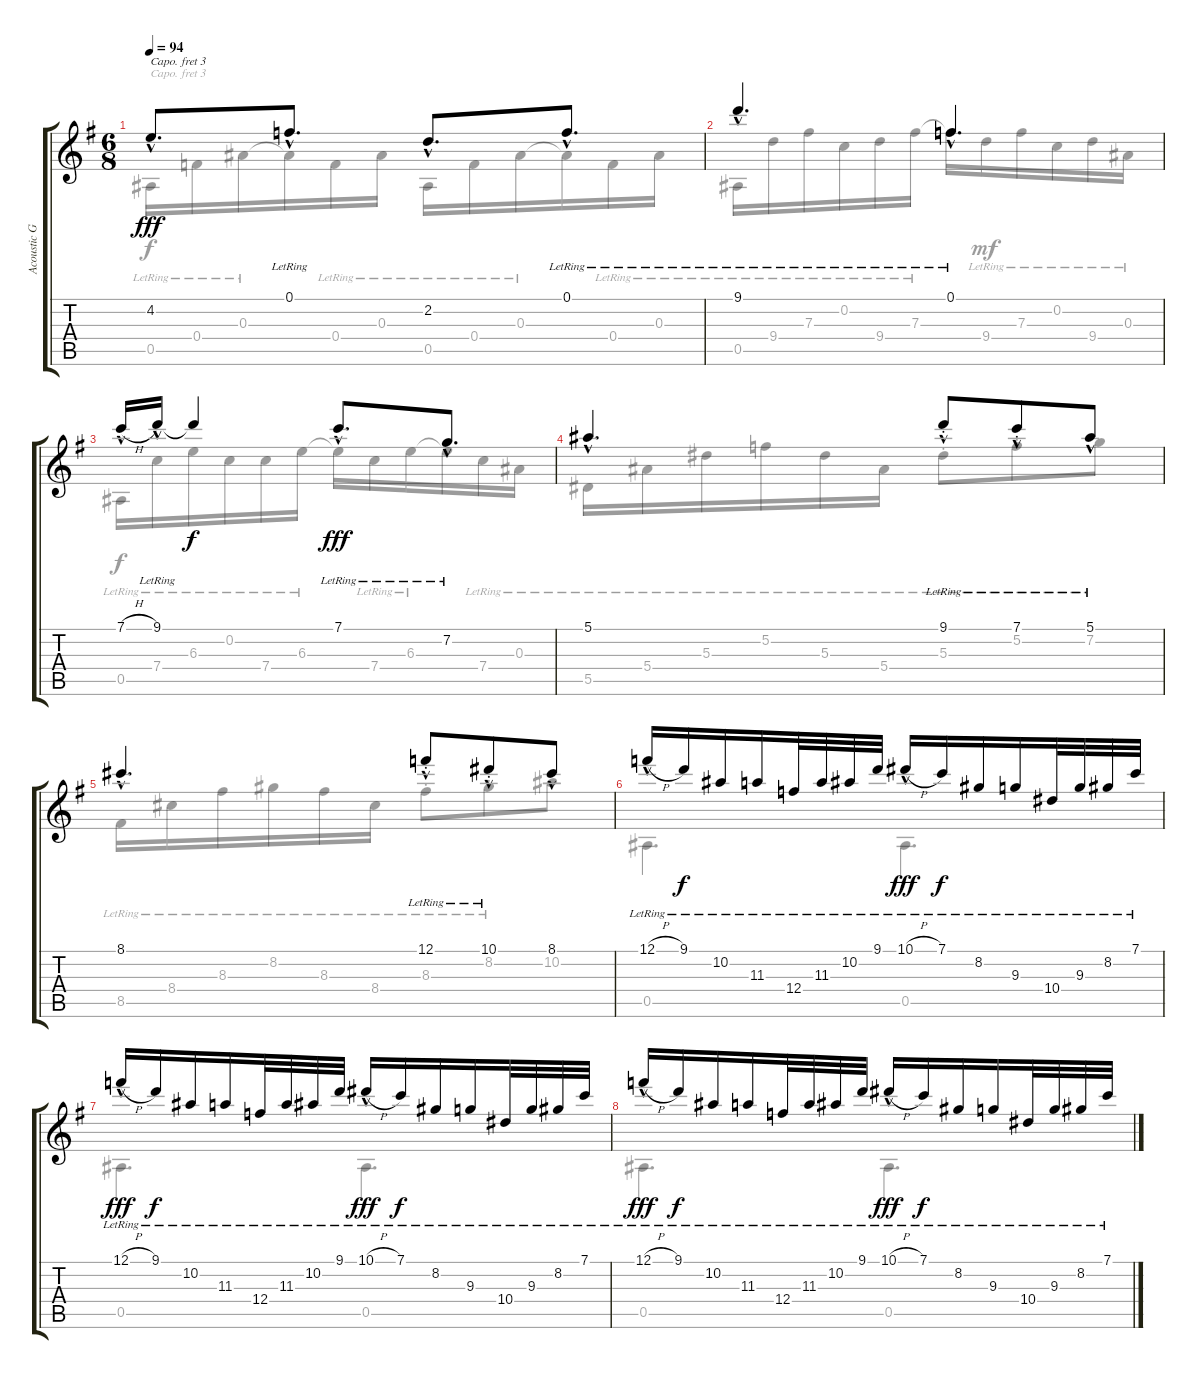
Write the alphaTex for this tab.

\track ("Acoustic Guitar" "Acoustic G") {instrument acousticguitarsteel}
\staff {score tabs}
\capo 3
\tuning (D4 A3 G3 D3 G2 D2) {hide}
\voice
\ts (6 8)
\tempo 94
\clef g2
\ks g
4.2{hac}.8{d dy fff} 0.1{hac lr}.8{d} 2.2{hac}.8{d} 0.1{hac lr}.8{d} |
9.1{hac lr}.4{d} 0.1{hac lr}.4{d} |
7.1{h hac}.16 9.1{hac lr}.16 9.1{t}.4{dy f} 7.1{hac lr}.8{d dy fff} 7.2{hac lr}.8{d} |
5.1{hac}.4{d} 9.1{hac st lr}.8 7.1{hac st lr}.8 5.1{hac lr}.8 |
8.1{hac}.4{d} 12.1{hac st lr}.8 10.1{hac st lr}.8 8.1{hac}.8 |
12.1{h hac lr}.16 9.1{lr}.16{dy f} 10.2{lr}.16 11.3{lr}.16 12.4{lr}.32 11.3{lr}.32 10.2{lr}.32 9.1{lr}.32 10.1{h hac lr}.16{dy fff} 7.1{lr}.16{dy f} 8.2{lr}.16 9.3{lr}.16 10.4{lr}.32 9.3{lr}.32 8.2{lr}.32 7.1{lr}.32 |
12.1{h hac lr}.16{dy fff} 9.1{lr}.16{dy f} 10.2{lr}.16 11.3{lr}.16 12.4{lr}.32 11.3{lr}.32 10.2{lr}.32 9.1{lr}.32 10.1{h hac lr}.16{dy fff} 7.1{lr}.16{dy f} 8.2{lr}.16 9.3{lr}.16 10.4{lr}.32 9.3{lr}.32 8.2{lr}.32 7.1{lr}.32 |
12.1{h hac lr}.16{dy fff} 9.1{lr}.16{dy f} 10.2{lr}.16 11.3{lr}.16 12.4{lr}.32 11.3{lr}.32 10.2{lr}.32 9.1{lr}.32 10.1{h hac lr}.16{dy fff} 7.1{lr}.16{dy f} 8.2{lr}.16 9.3{lr}.16 10.4{lr}.32 9.3{lr}.32 8.2{lr}.32 7.1{lr}.32
\voice
\clef g2
\ottava regular
\simile none
\ks g
0.5{lr}.16{dy f} 0.4{lr}.16 0.3{lr}.16 0.3{t}.16 0.4{lr}.16 0.3{lr}.16 0.5{lr}.16 0.4{lr}.16 0.3{lr}.16 0.3{t}.16 0.4{lr}.16 0.3{lr}.16 |
0.5{lr}.16 9.4{lr}.16 7.3{lr}.16 0.2{lr}.16 9.4{lr}.16 7.3{lr}.16 7.3{t}.16 9.4{lr}.16{dy mf} 7.3{lr}.16 0.2{lr}.16 9.4{lr}.16 0.3{lr}.16 |
0.5{lr}.16{dy f} 7.4{lr}.16 6.3{lr}.16 0.2{lr}.16 7.4{lr}.16 6.3{lr}.16 6.3{t}.16 7.4{lr}.16 6.3{lr}.16 6.3{t}.16 7.4{lr}.16 0.3{lr}.16 |
5.5{lr}.16 5.4{lr}.16 5.3{lr}.16 5.2{lr}.16 5.3{lr}.16 5.4{lr}.16 5.3{st lr}.8 5.2{st lr}.8 7.2{lr}.8 |
8.5{lr}.16 8.4{lr}.16 8.3{lr}.16 8.2{lr}.16 8.3{lr}.16 8.4{lr}.16 8.3{st lr}.8 8.2{st lr}.8 10.2.8 |
0.5.4{d} 0.5.4{d} |
0.5.4{d} 0.5.4{d} |
0.5.4{d} 0.5.4{d}
